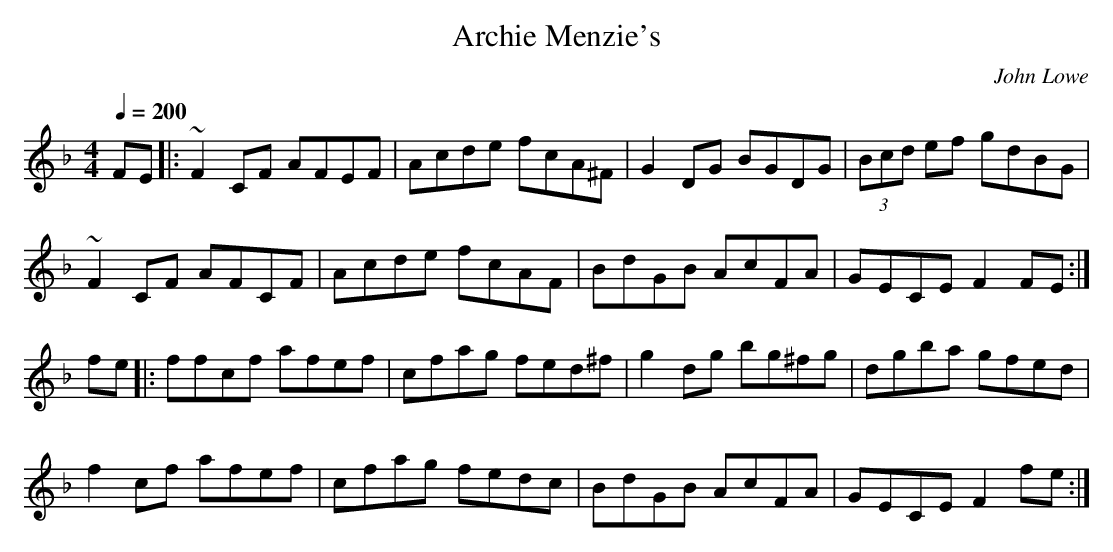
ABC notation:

X:1
T:Archie Menzie's
C:John Lowe
M:4/4
L:1/8
Q:1/4=200
K:F
FE|:~F2CF AFEF|Acde fcA^F|G2DG BGDG|(3Bcd ef gdBG|
~F2CF AFCF|Acde fcAF|BdGB AcFA|GECE F2FE:|
fe|:ffcf afef|cfag fed^f|g2dg bg^fg|dgba gfed|
f2cf afef|cfag fedc|BdGB AcFA|GECE F2fe:|
